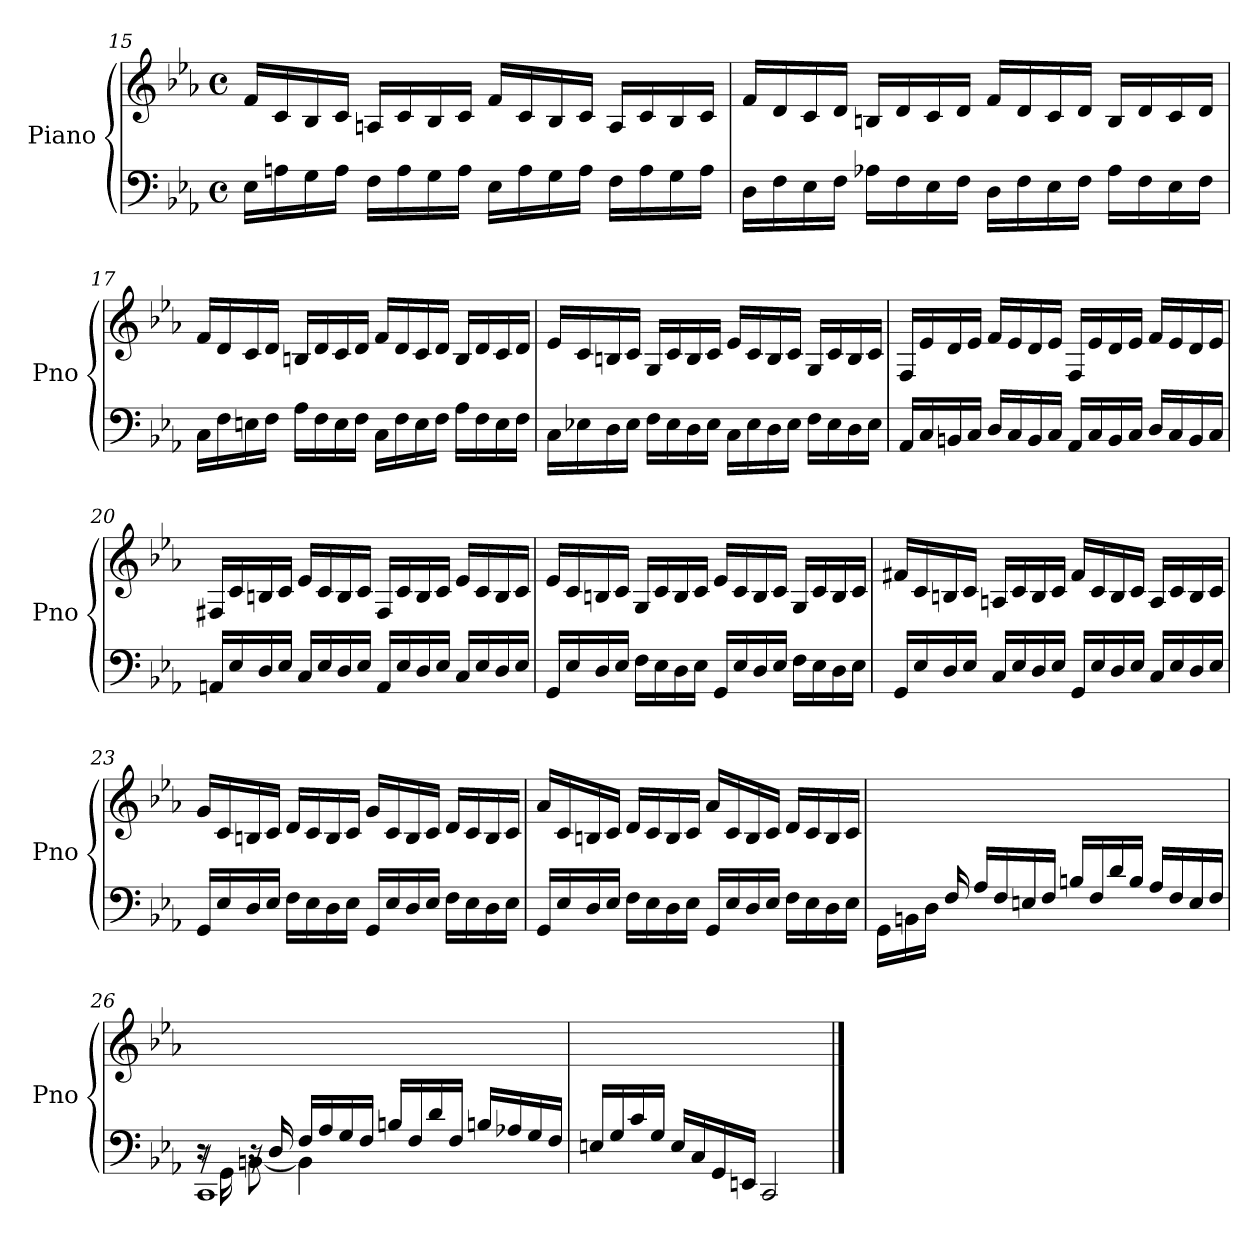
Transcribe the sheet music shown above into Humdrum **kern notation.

**kern	**kern
*part1	*part1
*staff2	*staff1
*I"Piano	*
*I'Pno	*
!!LO:LB:g=z
*clefF4	*clefG2
*k[b-e-a-]	*k[b-e-a-]
*E-:	*E-:
*M4/4	*M4/4
*met(c)	*met(c)
=15	=15
16E-LL	16fLL
16An	16c
16G	16B-
16AJJ	16cJJ
16FLL	16AnLL
16A	16c
16G	16B-
16AJJ	16cJJ
16E-LL	16fLL
16A	16c
16G	16B-
16AJJ	16cJJ
16FLL	16ALL
16A	16c
16G	16B-
16AJJ	16cJJ
=16	=16
16DLL	16fLL
16F	16d
16E-	16c
16FJJ	16dJJ
16A-XLL	16BnLL
16F	16d
16E-	16c
16FJJ	16dJJ
16DLL	16fLL
16F	16d
16E-	16c
16FJJ	16dJJ
16A-LL	16BLL
16F	16d
16E-	16c
16FJJ	16dJJ
!!LO:LB:g=z
=17	=17
16CLL	16fLL
16F	16d
16En	16c
16FJJ	16dJJ
16A-LL	16BnLL
16F	16d
16E	16c
16FJJ	16dJJ
16CLL	16fLL
16F	16d
16E	16c
16FJJ	16dJJ
16A-LL	16BLL
16F	16d
16E	16c
16FJJ	16dJJ
=18	=18
16CLL	16e-LL
16E-X	16c
16D	16Bn
16E-JJ	16cJJ
16FLL	16GLL
16E-	16c
16D	16B
16E-JJ	16cJJ
16CLL	16e-LL
16E-	16c
16D	16B
16E-JJ	16cJJ
16FLL	16GLL
16E-	16c
16D	16B
16E-JJ	16cJJ
!!LO:LB:g=z
=19	=19
16AA-LL	16FLL
16C	16e-
16BBn	16d
16CJJ	16e-JJ
16DLL	16fLL
16C	16e-
16BB	16d
16CJJ	16e-JJ
16AA-LL	16FLL
16C	16e-
16BB	16d
16CJJ	16e-JJ
16DLL	16fLL
16C	16e-
16BB	16d
16CJJ	16e-JJ
=20	=20
16AAnLL	16F#XLL
16E-	16c
16D	16Bn
16E-JJ	16cJJ
16C/LL	16e-LL
16E-/	16c
16D/	16B
16E-/JJ	16cJJ
16AALL	16F#LL
16E-	16c
16D	16B
16E-JJ	16cJJ
16C/LL	16e-LL
16E-/	16c
16D/	16B
16E-/JJ	16cJJ
!!LO:LB:g=z
=21	=21
16GGLL	16e-LL
16E-	16c
16D	16Bn
16E-JJ	16cJJ
16FLL	16GLL
16E-	16c
16D	16B
16E-JJ	16cJJ
16GGLL	16e-LL
16E-	16c
16D	16B
16E-JJ	16cJJ
16FLL	16GLL
16E-	16c
16D	16B
16E-JJ	16cJJ
=22	=22
16GGLL	16f#XLL
16E-	16c
16D	16Bn
16E-JJ	16cJJ
16C/LL	16AnLL
16E-/	16c
16D/	16B
16E-/JJ	16cJJ
16GGLL	16f#LL
16E-	16c
16D	16B
16E-JJ	16cJJ
16C/LL	16ALL
16E-/	16c
16D/	16B
16E-/JJ	16cJJ
!!LO:LB:g=z
=23	=23
16GGLL	16gLL
16E-	16c
16D	16Bn
16E-JJ	16cJJ
16FLL	16dLL
16E-	16c
16D	16B
16E-JJ	16cJJ
16GGLL	16gLL
16E-	16c
16D	16B
16E-JJ	16cJJ
16FLL	16dLL
16E-	16c
16D	16B
16E-JJ	16cJJ
=24	=24
16GGLL	16a-LL
16E-	16c
16D	16Bn
16E-JJ	16cJJ
16FLL	16dLL
16E-	16c
16D	16B
16E-JJ	16cJJ
16GGLL	16a-LL
16E-	16c
16D	16B
16E-JJ	16cJJ
16FLL	16dLL
16E-	16c
16D	16B
16E-JJ	16cJJ
!!LO:LB:g=z
=25	=25
*^	*
*	*^	*
16GG\LL	2ryy	2ryy	2ryy
16BBn\	.	.	.
16D\JJ	.	.	.
16F/	.	.	.
16A-LL	.	.	.
16F/	.	.	.
16En/	.	.	.
16F/JJ	.	.	.
16BnLL	2ryy	2ryy	2ryy
16F/	.	.	.
16d/	.	.	.
16B/JJ	.	.	.
16A-LL	.	.	.
16F/	.	.	.
16E/	.	.	.
16F/JJ	.	.	.
=26	=26	=26	=26
8r	16r	1CC	2ryy
.	16GG\LL	.	.
16r	[8BBn\J	.	.
16D/	.	.	.
16FLL	4BB\]	.	.
16A-/	.	.	.
16G/	.	.	.
16F/JJ	.	.	.
16BnLL	2ryy	.	2ryy
16F/	.	.	.
16d/	.	.	.
16F/JJ	.	.	.
16Bn/LL	.	.	.
16A-X/	.	.	.
16G/	.	.	.
16F/JJ	.	.	.
=27	=27	=27	=27
16En/LL	2ryy	2ryy	2ryy
16G/	.	.	.
16c/	.	.	.
16G/JJ	.	.	.
16ELL	.	.	.
16C/	.	.	.
16GG/	.	.	.
16EEn/JJ	.	.	.
2CC/	2ryy	2ryy	2ryy
*v	*v	*v	*
==	==
*-	*-
